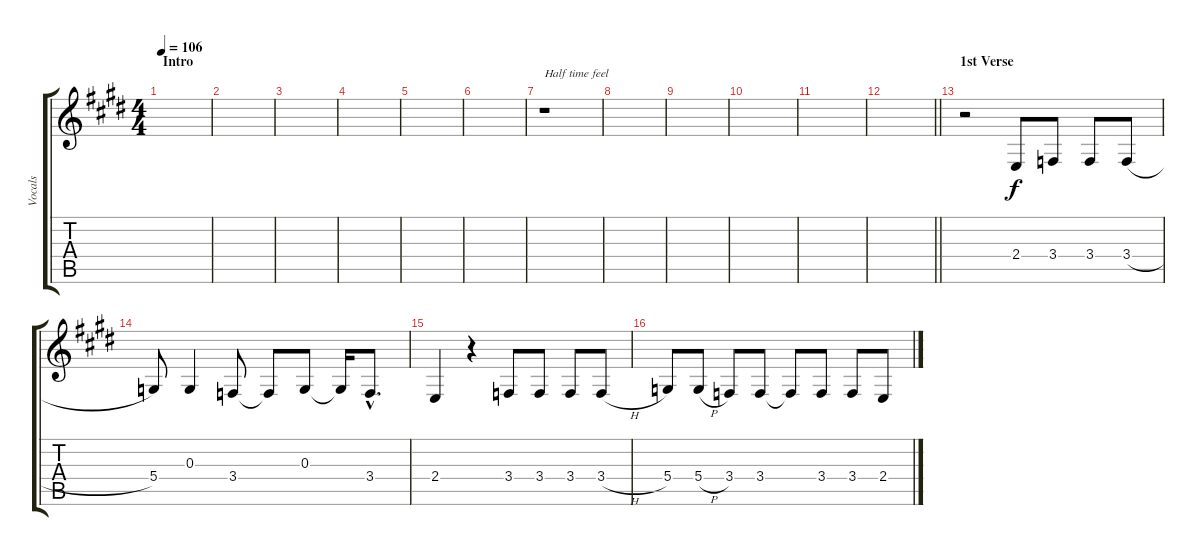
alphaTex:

\track ("Vocals" "Vocals") {instrument lead2sawtooth}
\staff {score tabs}
\tuning (E4 B3 G3 D3 A2 E2) {hide}
\ts (4 4)
\section ("" "Intro")
\tempo 106
\clef g2
\ks e
|
|
|
|
|
|
r.1{txt "Half time feel"} |
|
|
|
|
\barLineRight lightlight
|
\section ("" "1st Verse")
r.2 2.4.8 3.4.8 3.4.8 3.4{h}.8 |
5.4.8 0.3.4 3.4.8 3.4{t}.8 0.3.8 0.3{t}.16 3.4{hac}.8{d} |
2.4.4 r.4 3.4.8 3.4.8 3.4.8 3.4{h}.8 |
5.4.8 5.4{h}.8 3.4.8 3.4.8 3.4{t}.8 3.4.8 3.4.8 2.4.8
